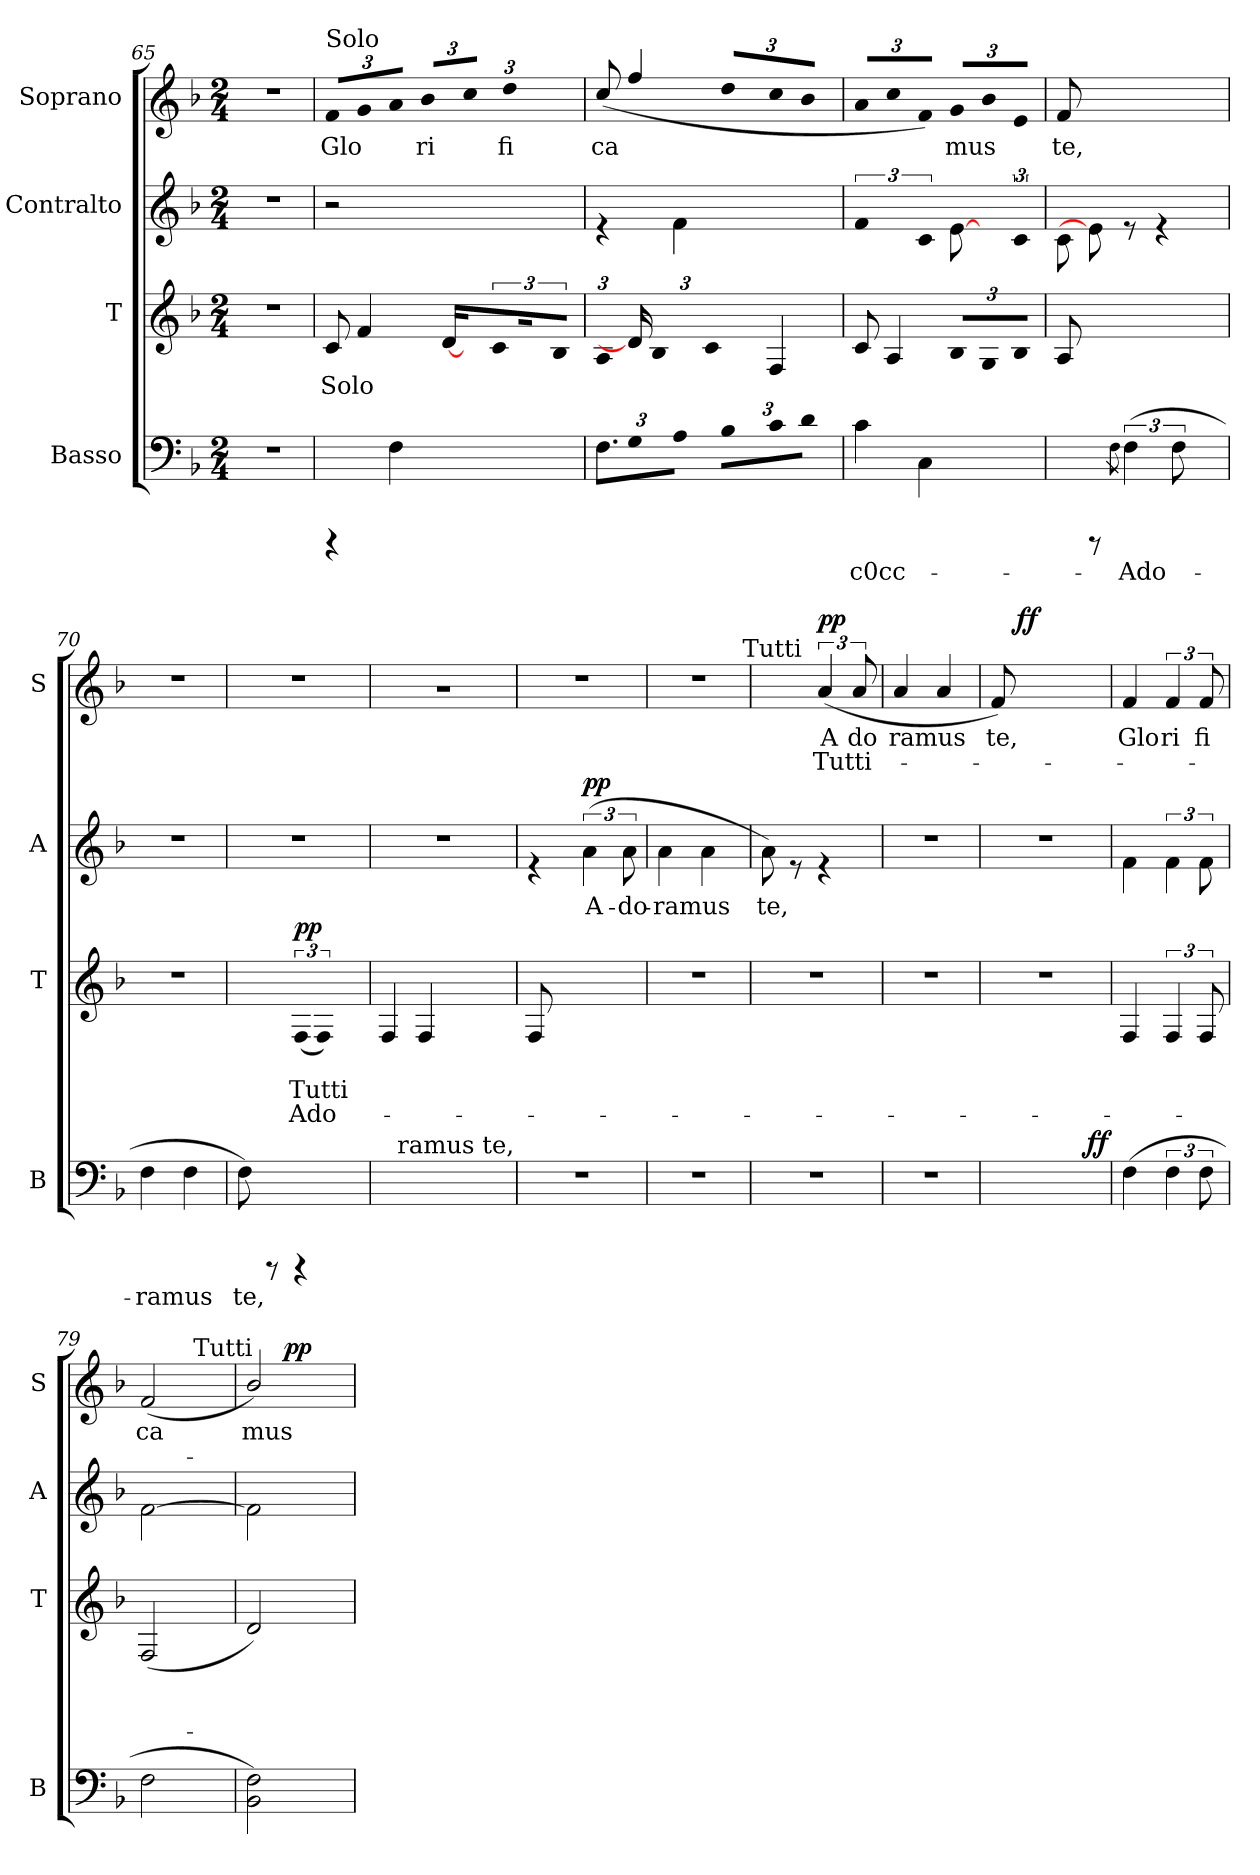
**kern	**text	**dynam	**kern	**text	**text	**text	**dynam	**kern	**text	**dynam	**kern	**text	**text	**dynam
*part4	*part4	*part4	*part3	*part3	*part3	*part3	*part3	*part2	*part2	*part2	*part1	*part1	*part1	*part1
*staff4	*staff4	*staff4	*staff3	*staff3	*staff3	*staff3	*staff3	*staff2	*staff2	*staff2	*staff1	*staff1	*staff1	*staff1
*I"Basso	*	*	*I"T	*	*	*	*	*I"Contralto	*	*	*I"Soprano	*	*	*
*I'B	*	*	*I'T	*	*	*	*	*I'A	*	*	*I'S	*	*	*
*clefF4	*	*	*clefG2	*	*	*	*	*clefG2	*	*	*clefG2	*	*	*
*k[b-]	*	*	*k[b-]	*	*	*	*	*k[b-]	*	*	*k[b-]	*	*	*
*F:	*	*	*F:	*	*	*	*	*F:	*	*	*F:	*	*	*
*M2/4	*	*	*M2/4	*	*	*	*	*M2/4	*	*	*M2/4	*	*	*
=65	=65	=65	=65	=65	=65	=65	=65	=65	=65	=65	=65	=65	=65	=65
!LO:N:vis=1	!	!	!	!	!	!	!	!	!	!	!LO:N:vis=1	!	!	!
2r	.	.	2r	.	.	.	.	2r	.	.	2r	.	.	.
=66	=66	=66	=66	=66	=66	=66	=66	=66	=66	=66	=66	=66	=66	=66
!	!	!	!	!LO:LY:b	!	!	!	!	!	!	!	!	!	!
*	*	*	*	*	*	*	*	*	*	*	*Xbrackettup	*	*	*
!	!	!	!	!	!	!	!	!	!	!	!LO:TX:a:t=Solo	!	!	!
!	!	!	!	!	!	!	!	!	!	!	!LO:N:vis=8	!LO:LY:b	!	!
4rBBBB	.	.	8c/	-Solo	.	.	.	2r	.	.	12.f/L	Glo	.	.
!	!	!	!	!	!	!	!	!	!	!	!LO:N:vis=8	!	!	!
.	.	.	4f>/	.	.	.	.	.	.	.	12.g/	.	.	.
!	!	!	!	!	!	!	!	!	!	!	!LO:N:vis=8	!	!	!
4F\	.	.	.	.	.	.	.	.	.	.	12.a/J	.	.	.
!	!	!	!	!	!	!	!	!	!	!	!LO:N:vis=8	!LO:LY:b:cj	!	!
.	.	.	16ryy	.	.	.	.	.	.	.	12.b-/L	ri	.	.
.	.	.	[16d/L	.	.	.	.	.	.	.	.	.	.	.
!	!	!	!	!	!	!	!	!	!	!	!LO:N:vis=8	!	!	!
48%19ryy	.	.	48%5ryy	.	.	.	.	48%19ryy	.	.	12.cc/J	.	.	.
!	!	!	!LO:N:vis=8	!	!	!	!	!	!	!	!	!	!	!
.	.	.	12.c/	.	.	.	.	.	.	.	.	.	.	.
!	!	!	!	!	!	!	!	!	!	!	!LO:N:vis=8	!LO:LY:b:cj	!	!
.	.	.	.	.	.	.	.	.	.	.	12.dd/	fi	.	.
.	.	.	24ryy	.	.	.	.	.	.	.	.	.	.	.
.	.	.	.	.	.	.	.	.	.	.	48%7ryy	.	.	.
!	!	!	!LO:N:vis=8	!	!	!	!	!	!	!	!	!	!	!
.	.	.	12.B-/J	.	.	.	.	.	.	.	.	.	.	.
=67	=67	=67	=67	=67	=67	=67	=67	=67	=67	=67	=67	=67	=67	=67
*Xbrackettup	*	*	*	*	*	*	*	*	*	*	*	*	*	*
!LO:N:vis=8	!	!	!	!	!	!	!	!	!	!	!	!	!	!
*	*	*	*Xbrackettup	*	*	*	*	*	*	*	*	*	*	*
!	!	!	!LO:N:vis=8	!	!	!	!	!	!	!	!	!LO:LY:b	!	!
*^	*	*	*	*	*	*	*	*	*	*	*	*	*	*
12.F\L	4..ryy	.	.	12.A/L	.	.	.	.	4re	.	.	(>8cc/	ca	.	.
!LO:N:vis=8	!	!	!	!	!	!	!	!	!	!	!	!	!	!	!
12.G<\	.	.	.	16d/L]	.	.	.	.	.	.	.	4ff>/	.	.	.
!	!	!	!	!LO:N:vis=8	!	!	!	!	!	!	!	!	!	!	!
.	.	.	.	12.B-/	.	.	.	.	.	.	.	.	.	.	.
!LO:N:vis=8	!	!	!	!	!	!	!	!	!	!	!	!	!	!	!
12.A\J	.	.	.	.	.	.	.	.	4f\	.	.	.	.	.	.
.	.	.	.	48ryy	.	.	.	.	.	.	.	.	.	.	.
!	!	!	!	!LO:N:vis=8	!	!	!	!	!	!	!	!	!	!	!
.	.	.	.	12.c/J	.	.	.	.	.	.	.	.	.	.	.
!LO:N:vis=8	!	!	!	!	!	!	!	!	!	!	!	!LO:N:vis=8	!	!	!
12.B-\L	.	.	.	.	.	.	.	.	.	.	.	12.dd/L	.	.	.
.	4ryy	.	.	.	.	.	.	.	.	.	.	.	.	.	.
.	.	.	.	24ryy	.	.	.	.	.	.	.	.	.	.	.
!LO:N:vis=8	!	!	!	!	!	!	!	!	!	!	!	!LO:N:vis=8	!	!	!
12.c<\	.	.	.	4F/	.	.	.	.	4ryy	.	.	12.cc/	.	.	.
!LO:N:vis=8	!	!	!	!	!	!	!	!	!	!	!	!LO:N:vis=8	!	!	!
12.d\J	.	.	.	.	.	.	.	.	.	.	.	12.b-/J	.	.	.
.	16ryy	.	.	.	.	.	.	.	.	.	.	.	.	.	.
=68	=68	=68	=68	=68	=68	=68	=68	=68	=68	=68	=68	=68	=68	=68	=68
!	!	!LO:LY:b:cj	!	!	!	!	!	!	!LO:N:vis=4	!	!	!LO:N:vis=8	!	!	!
*v	*v	*	*	*	*	*	*	*	*	*	*	*	*	*	*
4c\	c0cc-	.	8c>/	.	.	.	.	6.f\	.	.	12.a/L	.	.	.
!	!	!	!	!	!	!	!	!	!	!	!LO:N:vis=8	!	!	!
.	.	.	4A/	.	.	.	.	.	.	.	12.cc/	.	.	.
!	!	!	!	!	!	!	!	!LO:N:vis=8	!	!	!LO:N:vis=8	!	!	!
4C\	.	.	.	.	.	.	.	12.c\	.	.	12.f/J)	.	.	.
!	!	!	!LO:N:vis=8	!	!	!	!	!	!	!	!LO:N:vis=8	!LO:LY:b	!	!
.	.	.	12.B-/L	.	.	.	.	[8e\	.	.	12.g/L	mus	.	.
!	!	!	!LO:N:vis=8	!	!	!	!	!	!	!	!LO:N:vis=8	!	!	!
4ryy	.	.	12.G/	.	.	.	.	8ryy	.	.	12.b-/	.	.	.
!	!	!	!LO:N:vis=8	!	!	!	!	!LO:N:vis=8	!	!	!LO:N:vis=8	!	!	!
.	.	.	12.B-/J	.	.	.	.	12.c\	.	.	12.e/J	.	.	.
=69	=69	=69	=69	=69	=69	=69	=69	=69	=69	=69	=69	=69	=69	=69
!	!	!	!	!	!	!	!	!	!	!	!	!LO:LY:b:cj	!	!
8ryy	.	.	8A/	.	.	.	.	8c\	.	.	8f/	te,	.	.
8rBBBB	.	.	2ryy	.	.	.	.	8e\]	.	.	2ryy	.	.	.
8qF\	.	.	.	.	.	.	.	.	.	.	.	.	.	.
*brackettup	*	*	*	*	*	*	*	*	*	*	*	*	*	*
!	!LO:LY:b	!	!	!	!	!	!	!	!	!	!	!	!	!
(<6F\	-Ado-	.	.	.	.	.	.	8re	.	.	.	.	.	.
.	.	.	.	.	.	.	.	4re	.	.	.	.	.	.
12F\	.	.	.	.	.	.	.	.	.	.	.	.	.	.
8ryy	.	.	.	.	.	.	.	.	.	.	.	.	.	.
=70	=70	=70	=70	=70	=70	=70	=70	=70	=70	=70	=70	=70	=70	=70
!	!LO:LY:b	!	!LO:N:vis=1	!	!	!	!	!	!	!	!LO:N:vis=1	!	!	!
4F\	-ramus	.	2r	.	.	.	.	2r	.	.	2r	.	.	.
4F\	.	.	.	.	.	.	.	.	.	.	.	.	.	.
=71	=71	=71	=71	=71	=71	=71	=71	=71	=71	=71	=71	=71	=71	=71
!	!LO:LY:b:cj	!	!	!	!	!	!	!	!	!	!LO:N:vis=1	!	!	!
*^	*	*	*	*	*	*	*	*	*	*	*	*	*	*
8F\)	4ryy	te,	.	4ryy	.	.	.	.	2r	.	.	2r	.	.	.
8rBBBB	.	.	.	.	.	.	.	.	.	.	.	.	.	.	.
*	*	*	*	*brackettup	*	*	*	*	*	*	*	*	*	*	*
!	!	!	!	!LO:N:vis=4	!	!LO:LY:b:rj	!LO:LY:b	!LO:DY:b	!	!	!	!	!	!	!
4rBBBB	16.ryy	.	.	(<12F/	.	Tutti	Ado-	pp	.	.	.	.	.	.	.
!	!	!	!	!LO:N:vis=8	!	!	!	!	!	!	!	!	!	!	!
.	.	.	.	24F/)	.	.	.	.	.	.	.	.	.	.	.
.	8ryy	.	.	.	.	.	.	.	.	.	.	.	.	.	.
.	.	.	.	8ryy	.	.	.	.	.	.	.	.	.	.	.
.	32ryy	.	.	.	.	.	.	.	.	.	.	.	.	.	.
!!LO:LB:g=z
=72	=72	=72	=72	=72	=72	=72	=72	=72	=72	=72	=72	=72	=72	=72	=72
!	!	!	!	!LO:N:vis=4	!	!	!	!	!	!	!	!LO:N:vis=1	!	!	!
*v	*v	*	*	*	*	*	*	*	*	*	*	*	*	*	*
32.ryy	.	.	8F/	.	.	.	.	2r	.	.	2rcc	.	.	.
!LO:TX:a:t=ramus te,	!	!	!	!	!	!	!	!	!	!	!	!	!	!
4ryy	.	.	.	.	.	.	.	.	.	.	.	.	.	.
!	!	!	!LO:N:vis=4	!	!	!	!	!	!	!	!	!	!	!
.	.	.	8F/	.	.	.	.	.	.	.	.	.	.	.
.	.	.	4ryy	.	.	.	.	.	.	.	.	.	.	.
8ryy	.	.	.	.	.	.	.	.	.	.	.	.	.	.
16ryy	.	.	.	.	.	.	.	.	.	.	.	.	.	.
64ryy	.	.	.	.	.	.	.	.	.	.	.	.	.	.
=73	=73	=73	=73	=73	=73	=73	=73	=73	=73	=73	=73	=73	=73	=73
!	!	!	!LO:N:vis=8	!	!	!	!	!	!	!	!LO:N:vis=1	!	!	!
2r	.	.	16F/	.	.	.	.	4re	.	.	2r	.	.	.
.	.	.	4..ryy	.	.	.	.	.	.	.	.	.	.	.
!	!	!	!	!	!	!	!	!	!LO:LY:b:cj	!LO:DY:a	!	!	!	!
.	.	.	.	.	.	.	.	(>6a\	A-	pp	.	.	.	.
!	!	!	!	!	!	!	!	!	!LO:LY:b:cj	!	!	!	!	!
.	.	.	.	.	.	.	.	12a\	-do-	.	.	.	.	.
=74	=74	=74	=74	=74	=74	=74	=74	=74	=74	=74	=74	=74	=74	=74
!	!	!	!LO:N:vis=1	!	!	!	!	!	!LO:LY:b	!	!LO:N:vis=1	!	!	!
*	*	*	*	*	*	*	*	*	*	*	*^	*	*	*
2r	.	.	2r	.	.	.	.	4a\	-ramus	.	2r	4ryy	.	.	.
.	.	.	.	.	.	.	.	4a\	.	.	.	8...ryy	.	.	.
!	!	!	!	!	!	!	!	!	!	!	!	!LO:TX:a:t=Tutti	!	!	!
.	.	.	.	.	.	.	.	.	.	.	.	64ryy	.	.	.
=75	=75	=75	=75	=75	=75	=75	=75	=75	=75	=75	=75	=75	=75	=75	=75
!	!	!	!LO:N:vis=1	!	!	!	!	!	!LO:LY:b:cj	!	!	!	!	!	!
*	*	*	*	*	*	*	*	*	*	*	*v	*v	*	*	*
2r	.	.	2r	.	.	.	.	8a\)	te,	.	4ryy	.	.	.
.	.	.	.	.	.	.	.	8re	.	.	.	.	.	.
*	*	*	*	*	*	*	*	*	*	*	*brackettup	*	*	*
!	!	!	!	!	!	!	!	!	!	!	!	!LO:LY:b:cj	!LO:LY:b:rj	!LO:DY:a
.	.	.	.	.	.	.	.	4re	.	.	(>6a/	A	Tutti-	pp
!	!	!	!	!	!	!	!	!	!	!	!	!LO:LY:b:cj	!	!
.	.	.	.	.	.	.	.	.	.	.	12a/	-do	.	.
=76	=76	=76	=76	=76	=76	=76	=76	=76	=76	=76	=76	=76	=76	=76
!	!	!	!LO:N:vis=1	!	!	!	!	!	!	!	!	!LO:LY:b	!	!
2r	.	.	2r	.	.	.	.	2r	.	.	4a/	ramus	.	.
.	.	.	.	.	.	.	.	.	.	.	4a/	.	.	.
=77	=77	=77	=77	=77	=77	=77	=77	=77	=77	=77	=77	=77	=77	=77
!	!	!	!LO:N:vis=1	!	!	!	!	!	!	!	!	!LO:LY:b:cj	!	!
*	*	*	*	*	*	*	*	*	*	*	*^	*	*	*
4..ryy	.	.	2r	.	.	.	.	2r	.	.	8f/)	16..ryy	te,	.	.
!	!	!	!	!	!	!	!	!	!	!	!	!	!	!	!LO:DY:a
.	.	.	.	.	.	.	.	.	.	.	.	4ryy	.	.	ff
.	.	.	.	.	.	.	.	.	.	.	4.ryy	.	.	.	.
.	.	.	.	.	.	.	.	.	.	.	.	8ryy	.	.	.
!	!	!LO:DY:b	!	!	!	!	!	!	!	!	!	!	!	!	!
16ryy	.	ff	.	.	.	.	.	.	.	.	.	.	.	.	.
.	.	.	.	.	.	.	.	.	.	.	.	64ryy	.	.	.
=78	=78	=78	=78	=78	=78	=78	=78	=78	=78	=78	=78	=78	=78	=78	=78
!	!	!	!	!	!	!	!	!	!	!	!	!	!LO:LY:b:cj	!	!
*	*	*	*	*	*	*	*	*	*	*	*v	*v	*	*	*
(<4F<\	.	.	4F/	.	.	.	.	4f\	.	.	4f/	Glo	.	.
!	!	!	!	!	!	!	!	!	!	!	!	!LO:LY:b:cj	!	!
6F\	.	.	6F/	.	.	.	.	6f\	.	.	6f/	ri	.	.
!	!	!	!	!	!	!	!	!	!	!	!	!LO:LY:b:cj	!	!
12F\	.	.	12F/	.	.	.	.	12f\	.	.	12f/	fi	.	.
=79	=79	=79	=79	=79	=79	=79	=79	=79	=79	=79	=79	=79	=79	=79
!	!	!	!	!	!	!	!	!	!	!	!	!LO:LY:b:cj	!	!
*	*	*	*	*	*	*	*	*	*	*	*^	*	*	*
2F\	.	.	(>2F/	.	.	.	.	[<2f\	.	.	(>2f/	4ryy	ca	.	.
.	.	.	.	.	.	.	.	.	.	.	.	64ryy	.	.	.
!	!	!	!	!	!	!	!	!	!	!	!	!LO:TX:a:t=Tutti	!	!	!
.	.	.	.	.	.	.	.	.	.	.	.	8...ryy	.	.	.
=80	=80	=80	=80	=80	=80	=80	=80	=80	=80	=80	=80	=80	=80	=80	=80
!	!	!	!	!	!	!	!	!	!	!	!	!	!LO:LY:b:cj	!	!
2F\ 2BB-\)	.	.	2d/)	.	.	.	.	2f\]	.	.	2b-/)	8ryy	mus	.	.
.	.	.	.	.	.	.	.	.	.	.	.	64ryy	.	.	.
!	!	!	!	!	!	!	!	!	!	!	!	!	!	!	!LO:DY:a
.	.	.	.	.	.	.	.	.	.	.	.	4ryy	.	.	pp
.	.	.	.	.	.	.	.	.	.	.	.	16..ryy	.	.	.
*	*	*	*	*	*	*	*	*	*	*	*v	*v	*	*	*
=	=	=	=	=	=	=	=	=	=	=	=	=	=	=
*-	*-	*-	*-	*-	*-	*-	*-	*-	*-	*-	*-	*-	*-	*-
